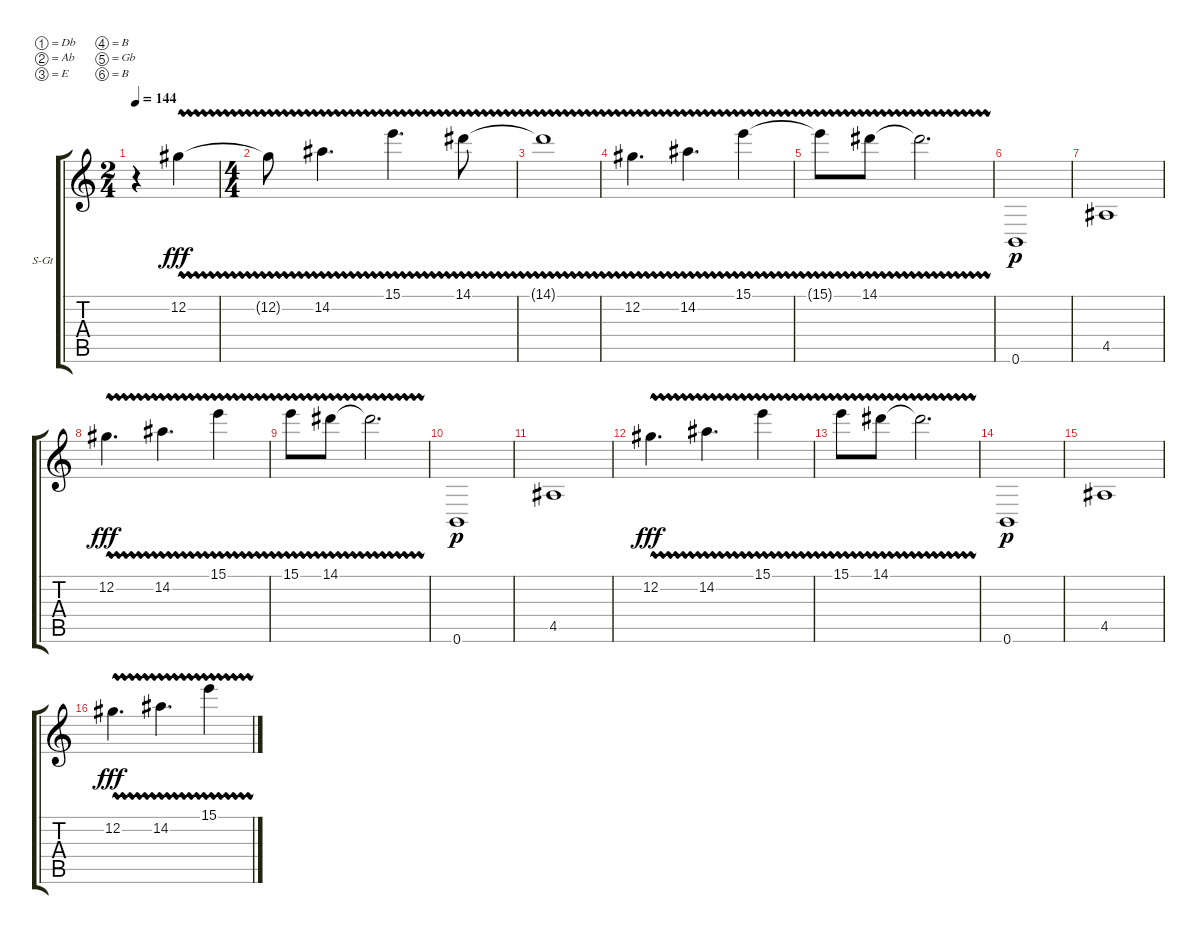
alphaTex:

\bracketExtendMode groupsimilarinstruments
\firstSystemTrackNameOrientation horizontal
\otherSystemsTrackNameOrientation horizontal
\track ("FX - Piano" "S-Gt") {instrument acousticgrandpiano}
\staff {score tabs}
\tuning (Db4 Ab3 E3 B2 Gb2 B1)
\displaytranspose 12
\ts (2 4)
\tempo 144
\clef g2
\scale
0.303665
\ks c
r.4{dy fff instrument acousticgrandpiano} 12.2{vw}.4 |
\ts (4 4)
\scale
0.322739 12.2{vw t}.8 14.2{vw}.4{d} 15.1{vw}.4{d} 14.1{vw}.8 |
\scale
0.373583 14.1{vw t}.1 |
\beaming (8 2 2 2 2)
12.2{vw}.4{d} 14.2{vw}.4{d} 15.1{vw}.4 |
15.1{vw t}.8 14.1{vw}.8 14.1{vw t}.2{d} |
0.6.1{dy p} |
4.5.1 |
12.2{vw}.4{d dy fff} 14.2{vw}.4{d} 15.1{vw}.4 |
15.1{vw}.8 14.1{vw}.8 14.1{vw t}.2{d} |
0.6.1{dy p} |
4.5.1 |
12.2{vw}.4{d dy fff} 14.2{vw}.4{d} 15.1{vw}.4 |
15.1{vw}.8 14.1{vw}.8 14.1{vw t}.2{d} |
0.6.1{dy p} |
4.5.1 |
12.2{vw}.4{d dy fff} 14.2{vw}.4{d} 15.1{vw}.4
